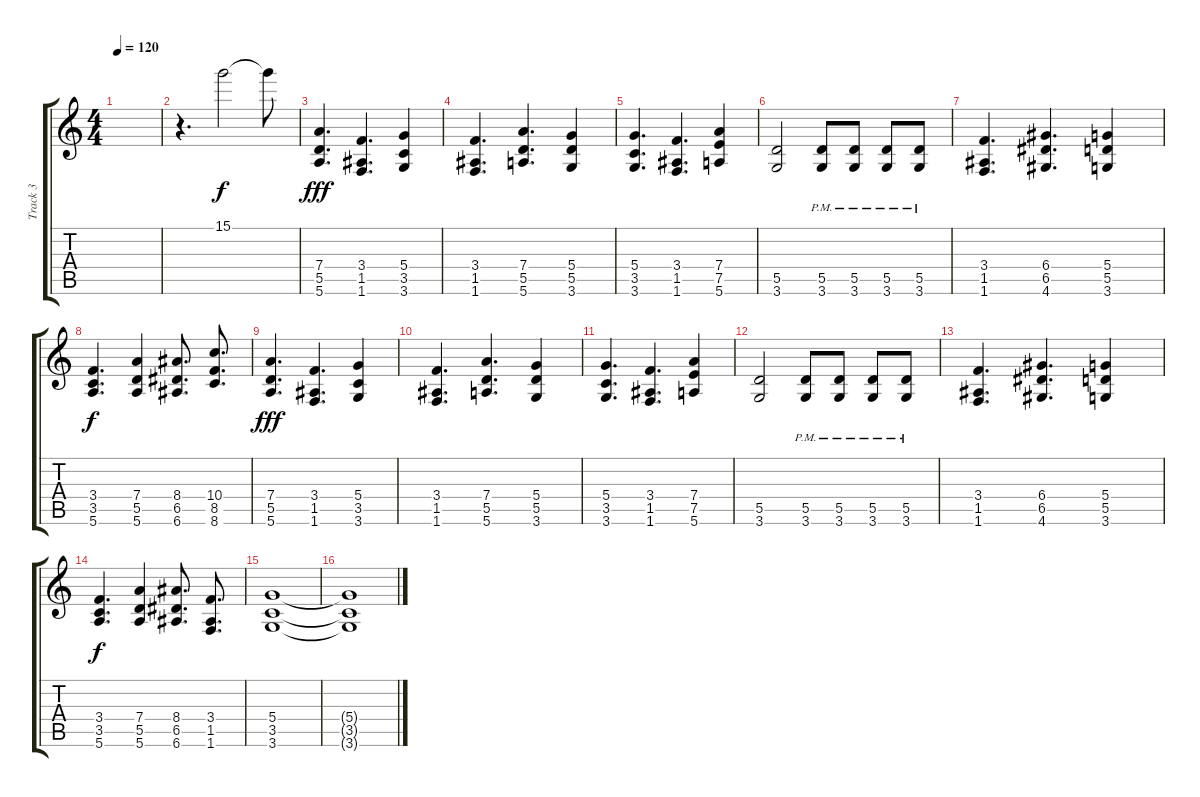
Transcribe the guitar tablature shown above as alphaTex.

\track ("Track 3" "Track 3") {instrument distortionguitar}
\staff {score tabs}
\tuning (E4 B3 G3 D3 A2 E2) {hide}
\ts (4 4)
\tempo 120
\clef g2
\ks c
|
r.4{d} 15.1.2 15.1{t}.8 |
(7.4 5.5 5.6).4{d dy fff} (3.4 1.5 1.6).4{d} (5.4 3.5 3.6).4 |
(3.4 1.5 1.6).4{d} (7.4 5.5 5.6).4{d} (5.4 5.5 3.6).4 |
(5.4 3.5 3.6).4{d} (3.4 1.5 1.6).4{d} (7.4 7.5 5.6).4 |
(5.5 3.6).2 (5.5{pm} 3.6).8 (5.5{pm} 3.6).8 (5.5{pm} 3.6).8 (5.5{pm} 3.6).8 |
(3.4 1.5 1.6).4{d} (6.4 6.5 4.6).4{d} (5.4 5.5 3.6).4 |
(3.4 3.5 5.6).4{d dy f} (7.4 5.5 5.6).4 (8.4 6.5 6.6).8{d} (10.4 8.5 8.6).8{d} |
(7.4 5.5 5.6).4{d dy fff} (3.4 1.5 1.6).4{d} (5.4 3.5 3.6).4 |
(3.4 1.5 1.6).4{d} (7.4 5.5 5.6).4{d} (5.4 5.5 3.6).4 |
(5.4 3.5 3.6).4{d} (3.4 1.5 1.6).4{d} (7.4 7.5 5.6).4 |
(5.5 3.6).2 (5.5{pm} 3.6).8 (5.5{pm} 3.6).8 (5.5{pm} 3.6).8 (5.5{pm} 3.6).8 |
(3.4 1.5 1.6).4{d} (6.4 6.5 4.6).4{d} (5.4 5.5 3.6).4 |
(3.4 3.5 5.6).4{d dy f} (7.4 5.5 5.6).4 (8.4 6.5 6.6).8{d} (3.4 1.5 1.6).8{d} |
(5.4 3.5 3.6).1 |
(5.4{t} 3.5{t} 3.6{t}).1{volume 0}
